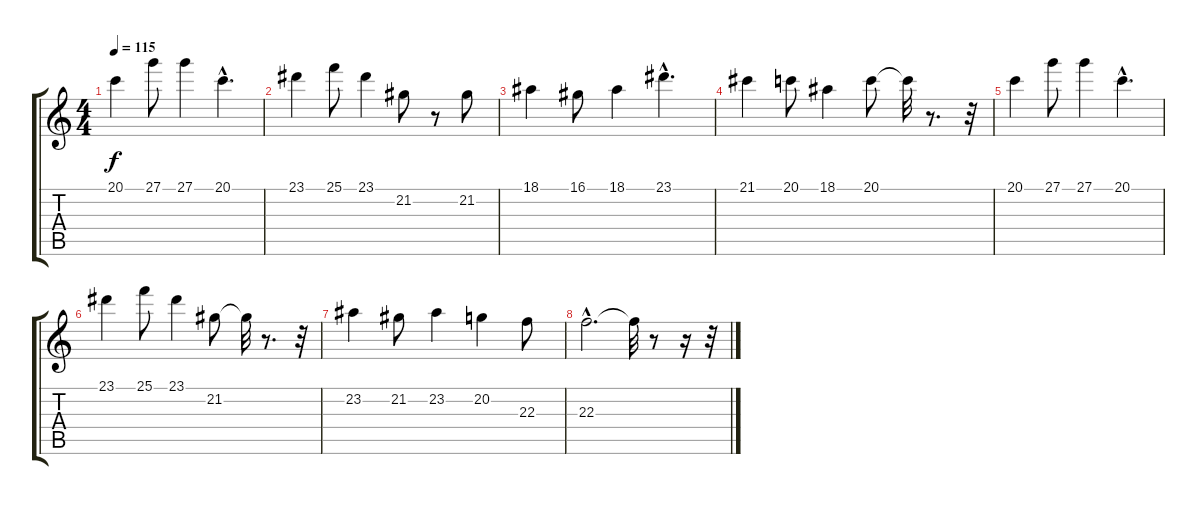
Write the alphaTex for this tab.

\track "" {instrument fx7echoes}
\staff {score tabs}
\tuning (E4 B3 G3 D3 A2 E2) {hide}
\ts (4 4)
\tempo 115
\clef g2
\ks c
20.1.4{dy f} 27.1.8 27.1.4 20.1{hac}.4{d} |
23.1.4 25.1.8 23.1.4 21.2.8 r.8 21.2.8 |
18.1.4 16.1.8 18.1.4 23.1{hac}.4{d} |
21.1.4 20.1.8 18.1.4 20.1.8 20.1{t}.32 r.8{d} r.32 |
20.1.4 27.1.8 27.1.4 20.1{hac}.4{d} |
23.1.4 25.1.8 23.1.4 21.2.8 21.2{t}.32 r.8{d} r.32 |
23.2.4 21.2.8 23.2.4 20.2.4 22.3.8 |
22.3{hac}.2{d} 22.3{t}.32 r.8 r.16 r.32
